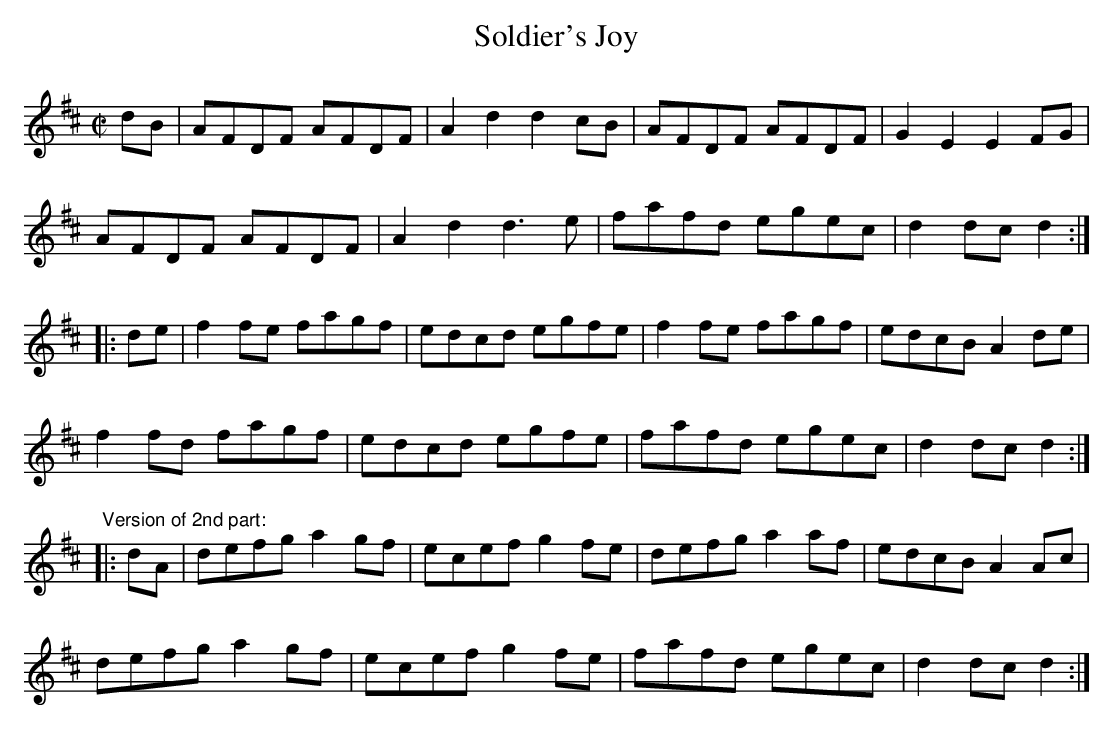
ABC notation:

X:1
T:Soldier's Joy
M:C|
K:D
dB|AFDF AFDF|A2d2 d2cB|AFDF AFDF|G2E2 E2FG|
AFDF AFDF|A2d2 d3e|fafd egec|d2dc d2:|
|:de|f2fe fagf|edcd egfe|f2fe fagf|edcB A2de|
f2fd fagf|edcd egfe|fafd egec|d2dc d2:|
"Version of 2nd part:"
|:dA|defg a2gf|ecef g2fe|defg a2af|edcB A2Ac|
defg a2gf|ecef g2fe|fafd egec|d2dc d2:|
